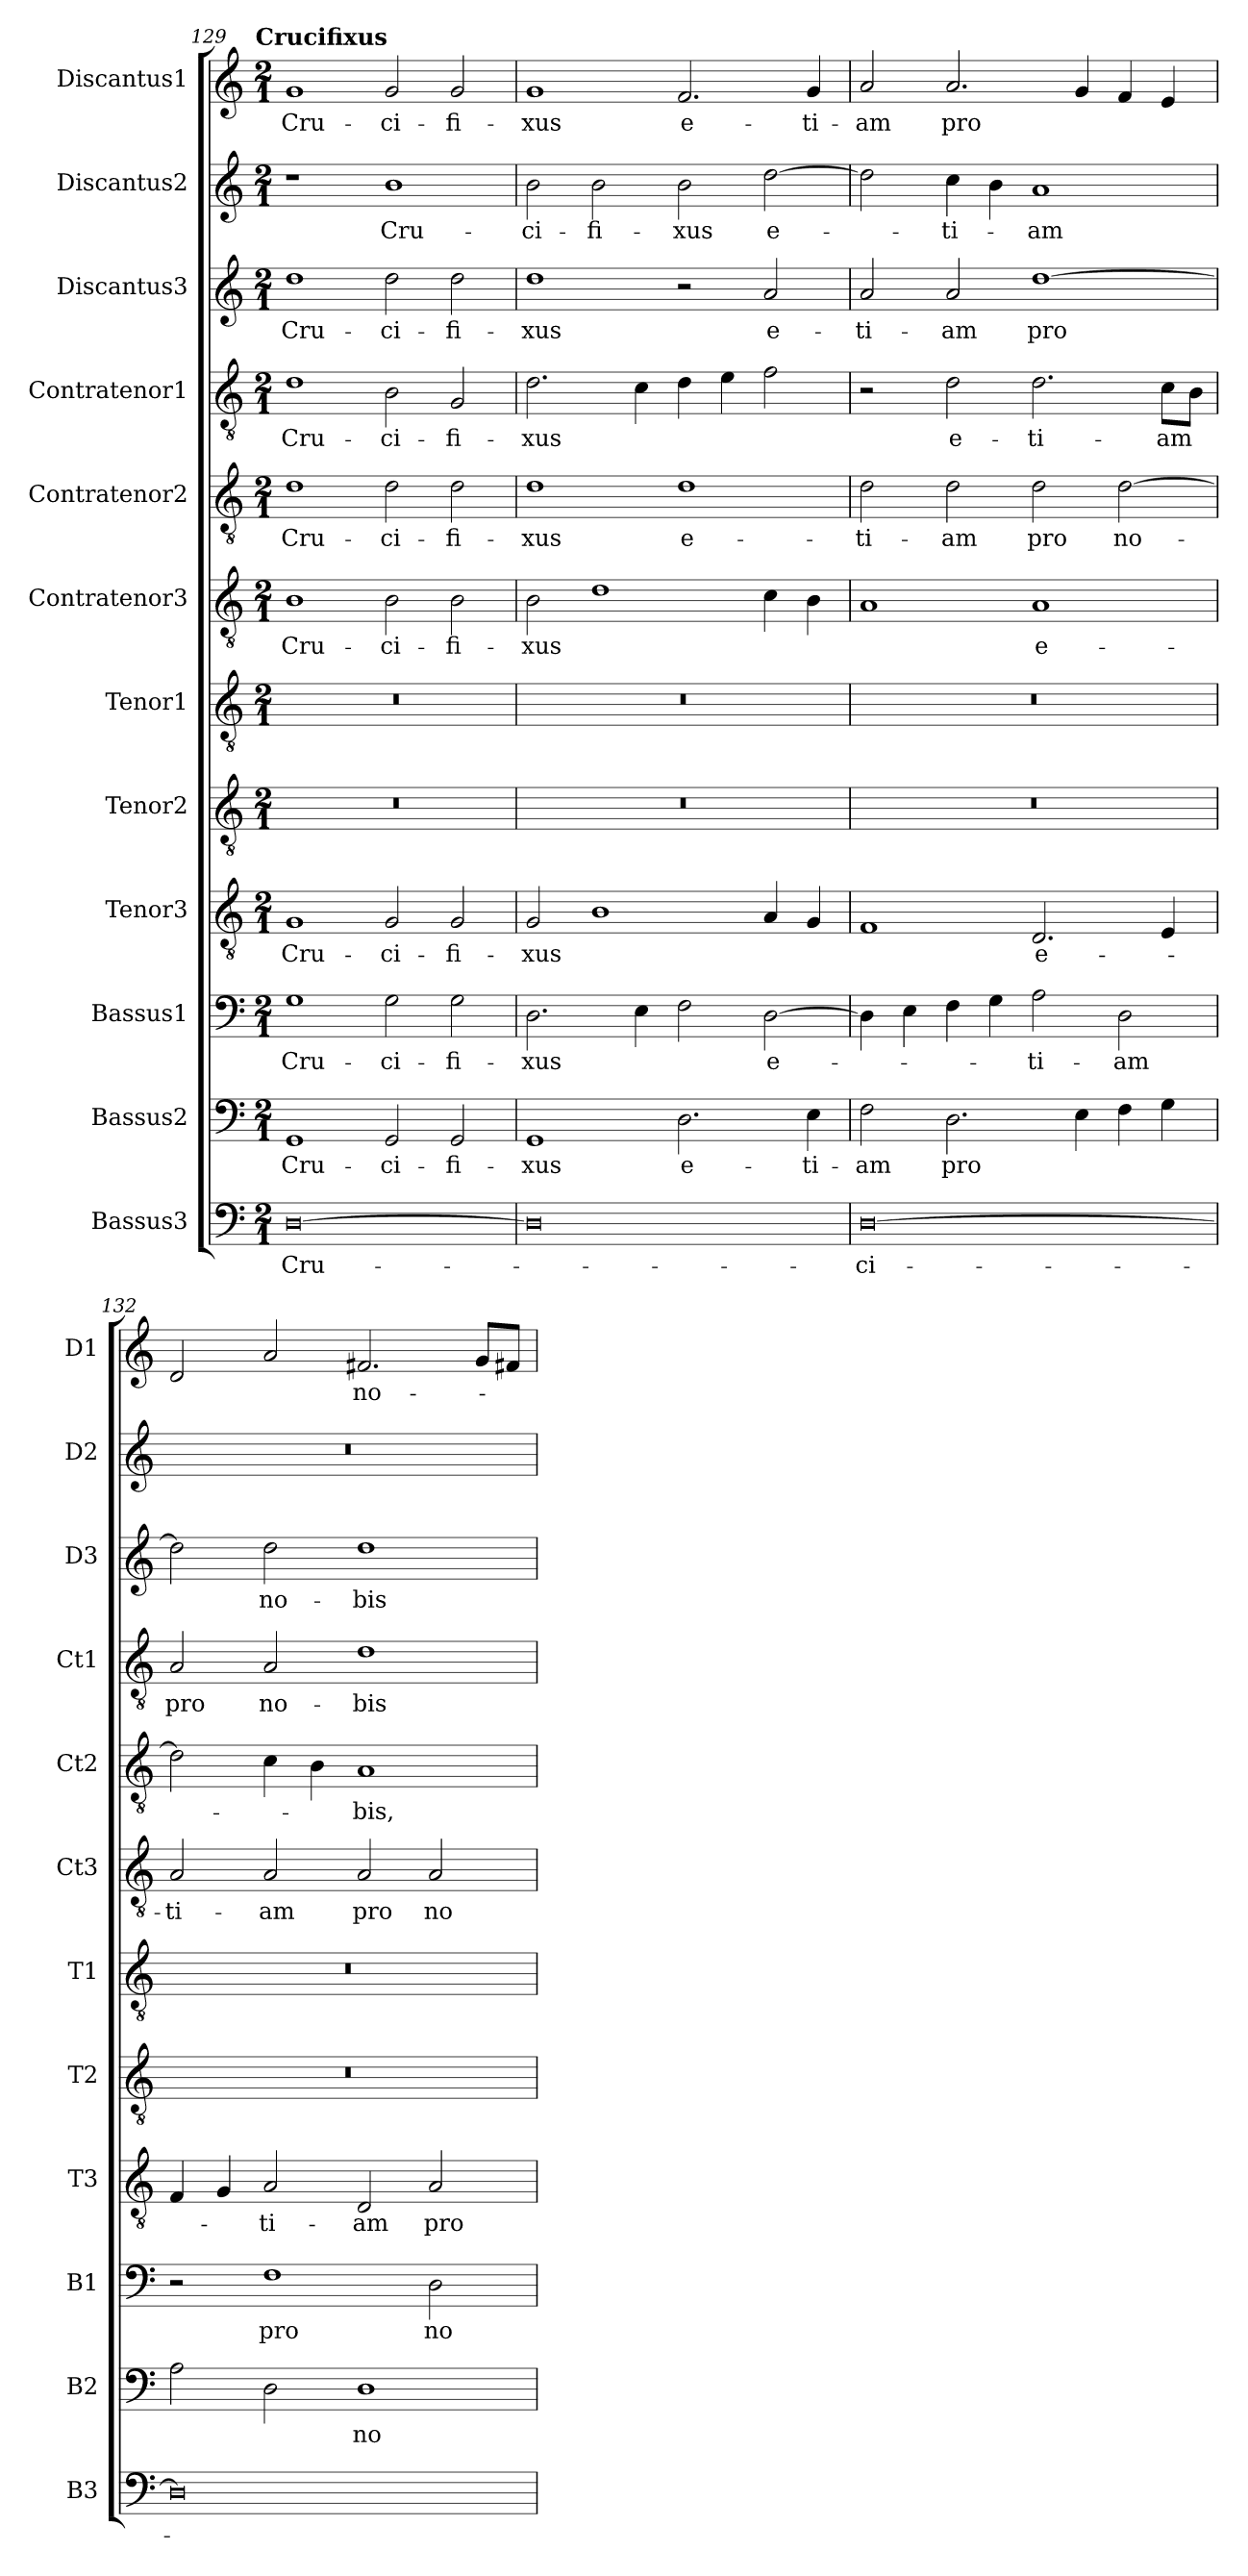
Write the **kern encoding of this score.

**kern	**text	**kern	**text	**kern	**text	**kern	**text	**kern	**kern	**kern	**text	**kern	**text	**kern	**text	**kern	**text	**kern	**text	**kern	**text
*part12	*part12	*part11	*part11	*part10	*part10	*part9	*part9	*part8	*part7	*part6	*part6	*part5	*part5	*part4	*part4	*part3	*part3	*part2	*part2	*part1	*part1
*staff12	*staff12	*staff11	*staff11	*staff10	*staff10	*staff9	*staff9	*staff8	*staff7	*staff6	*staff6	*staff5	*staff5	*staff4	*staff4	*staff3	*staff3	*staff2	*staff2	*staff1	*staff1
*I"Bassus3	*	*I"Bassus2	*	*I"Bassus1	*	*I"Tenor3	*	*I"Tenor2	*I"Tenor1	*I"Contratenor3	*	*I"Contratenor2	*	*I"Contratenor1	*	*I"Discantus3	*	*I"Discantus2	*	*I"Discantus1	*
*I'B3	*	*I'B2	*	*I'B1	*	*I'T3	*	*I'T2	*I'T1	*I'Ct3	*	*I'Ct2	*	*I'Ct1	*	*I'D3	*	*I'D2	*	*I'D1	*
!!LO:LB:g=z
*clefF4	*	*clefF4	*	*clefF4	*	*clefGv2	*	*clefGv2	*clefGv2	*clefGv2	*	*clefGv2	*	*clefGv2	*	*clefG2	*	*clefG2	*	*clefG2	*
*k[]	*	*k[]	*	*k[]	*	*k[]	*	*k[]	*k[]	*k[]	*	*k[]	*	*k[]	*	*k[]	*	*k[]	*	*k[]	*
!!LO:TX:omd:t=Crucifixus
*M2/1	*	*M2/1	*	*M2/1	*	*M2/1	*	*M2/1	*M2/1	*M2/1	*	*M2/1	*	*M2/1	*	*M2/1	*	*M2/1	*	*M2/1	*
=129	=129	=129	=129	=129	=129	=129	=129	=129	=129	=129	=129	=129	=129	=129	=129	=129	=129	=129	=129	=129	=129
[0D	Cru-	1GG	Cru-	1G	Cru-	1G	Cru-	0r	0r	1B	Cru-	1d	Cru-	1d	Cru-	1dd	Cru-	1r	.	1g	Cru-
.	.	2GG	-ci-	2G	-ci-	2G	-ci-	.	.	2B	-ci-	2d	-ci-	2B	-ci-	2dd	-ci-	1b	Cru-	2g	-ci-
.	.	2GG	-fi-	2G	-fi-	2G	-fi-	.	.	2B	-fi-	2d	-fi-	2G	-fi-	2dd	-fi-	.	.	2g	-fi-
=130	=130	=130	=130	=130	=130	=130	=130	=130	=130	=130	=130	=130	=130	=130	=130	=130	=130	=130	=130	=130	=130
0D]	.	1GG	-xus	2.D	-xus	2G	-xus	0r	0r	2B	-xus	1d	-xus	2.d	-xus	1dd	-xus	2b	-ci-	1g	-xus
.	.	.	.	.	.	1B	.	.	.	1d	.	.	.	.	.	.	.	2b	-fi-	.	.
.	.	.	.	4E	.	.	.	.	.	.	.	.	.	4c	.	.	.	.	.	.	.
.	.	2.D	e-	2F	.	.	.	.	.	.	.	1d	e-	4d	.	2r	.	2b	-xus	2.f	e-
.	.	.	.	.	.	.	.	.	.	.	.	.	.	4e	.	.	.	.	.	.	.
.	.	.	.	[2D	e-	4A	.	.	.	4c	.	.	.	2f	.	2a	e-	[2dd	e-	.	.
.	.	4E	-ti-	.	.	4G	.	.	.	4B	.	.	.	.	.	.	.	.	.	4g	-ti-
=131	=131	=131	=131	=131	=131	=131	=131	=131	=131	=131	=131	=131	=131	=131	=131	=131	=131	=131	=131	=131	=131
[0D	-ci-	2F	-am	4D]	.	1F	.	0r	0r	1A	.	2d	-ti-	2r	.	2a	-ti-	2dd]	.	2a	-am
.	.	.	.	4E	.	.	.	.	.	.	.	.	.	.	.	.	.	.	.	.	.
.	.	2.D	pro	4F	.	.	.	.	.	.	.	2d	-am	2d	e-	2a	-am	4cc	-ti-	2.a	pro
.	.	.	.	4G	.	.	.	.	.	.	.	.	.	.	.	.	.	4b	.	.	.
.	.	.	.	2A	-ti-	2.D	e-	.	.	1A	e-	2d	pro	2.d	-ti-	[1dd	pro	1a	-am	.	.
.	.	4E	.	.	.	.	.	.	.	.	.	.	.	.	.	.	.	.	.	4g	.
.	.	4F	.	2D	-am	.	.	.	.	.	.	[2d	no-	.	.	.	.	.	.	4f	.
.	.	4G	.	.	.	4E	.	.	.	.	.	.	.	8cL	-am	.	.	.	.	4e	.
.	.	.	.	.	.	.	.	.	.	.	.	.	.	8BJ	.	.	.	.	.	.	.
=132	=132	=132	=132	=132	=132	=132	=132	=132	=132	=132	=132	=132	=132	=132	=132	=132	=132	=132	=132	=132	=132
0D]	.	2A	.	2r	.	4F	.	0r	0r	2A	-ti-	2d]	.	2A	pro	2dd]	.	0r	.	2d	.
.	.	.	.	.	.	4G	.	.	.	.	.	.	.	.	.	.	.	.	.	.	.
.	.	2D	.	1F	pro	2A	-ti-	.	.	2A	-am	4c	.	2A	no-	2dd	no-	.	.	2a	.
.	.	.	.	.	.	.	.	.	.	.	.	4B	.	.	.	.	.	.	.	.	.
.	.	1D	no-	.	.	2D	-am	.	.	2A	pro	1A	-bis,	1d	-bis	1dd	-bis	.	.	2.f#X	no-
.	.	.	.	2D	no-	2A	pro	.	.	2A	no-	.	.	.	.	.	.	.	.	.	.
.	.	.	.	.	.	.	.	.	.	.	.	.	.	.	.	.	.	.	.	8gL	.
.	.	.	.	.	.	.	.	.	.	.	.	.	.	.	.	.	.	.	.	8f#XJ	.
=	=	=	=	=	=	=	=	=	=	=	=	=	=	=	=	=	=	=	=	=	=
*-	*-	*-	*-	*-	*-	*-	*-	*-	*-	*-	*-	*-	*-	*-	*-	*-	*-	*-	*-	*-	*-
